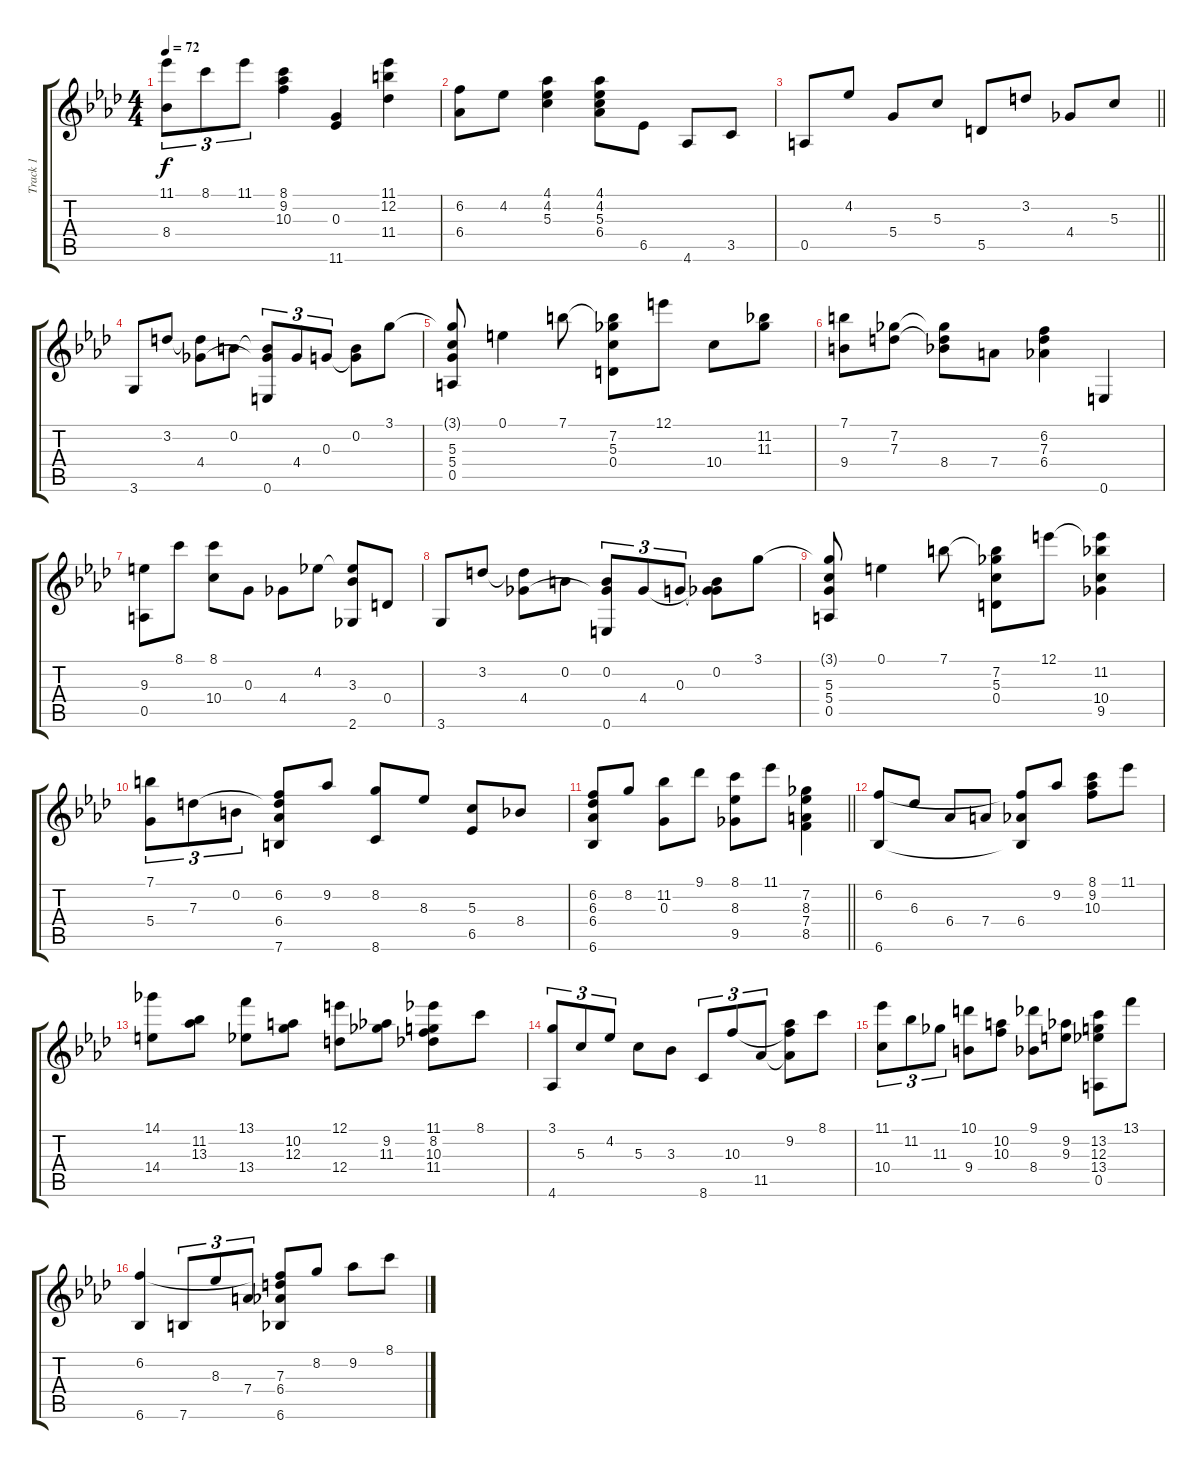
\track ("Track 1" "Track 1") {instrument acousticguitarnylon}
\staff {score tabs}
\tuning (E4 B3 G3 D3 A2 E2) {hide}
\ts (4 4)
\tempo 72
\clef g2
\ks ab
(11.1 8.4).8{tu (3 2) dy f} 8.1.8{tu (3 2)} 11.1.8{tu (3 2)} (8.1 9.2 10.3).4 (0.3 11.6).4 (11.1 12.2 11.4).4 |
(6.2 6.4).8 4.2.8 (4.1 4.2 5.3).4 (4.1 4.2 5.3 6.4).8 6.5.8 4.6.8 3.5.8 |
\barLineRight lightlight
0.5.8 4.2.8 5.4.8 5.3.8 5.5.8 3.2.8 4.4.8 5.3.8 |
3.6.8 3.2.8 (3.2{t} 4.4).8 0.2.8 (0.2{t} 4.4{t} 0.6).8{tu (3 2)} 4.4.8{tu (3 2)} 0.3.8{tu (3 2)} (0.2 0.3{t}).8 3.1.8 |
(3.1{t} 5.3 5.4 0.5).8 0.1.4 7.1.8 (7.1{t} 7.2 5.3 0.4).8 12.1.8 10.4.8 (11.2 11.3).8 |
(7.1 9.4).8 (7.2 7.3).8 (7.2{t} 7.3{t} 8.4).8 7.4.8 (6.2 7.3 6.4).4 0.6.4 |
(9.3 0.5).8 8.1.8 (8.1 10.4).8 0.3.8 4.4.8 4.2.8 (4.2{t} 3.3 2.6).8 0.4.8 |
3.6.8 3.2.8 (3.2{t} 4.4).8 0.2.8 (0.2 4.4{t} 0.6).8{tu (3 2)} 4.4.8{tu (3 2)} 0.3.8{tu (3 2)} (0.2 0.3{t} 4.4{t}).8 3.1.8 |
(3.1{t} 5.3 5.4 0.5).8 0.1.4 7.1.8 (7.1{t} 7.2 5.3 0.4).8 12.1.8 (12.1{t} 11.2 10.4 9.5).4 |
(7.1 5.4).8{tu (3 2)} 7.3.8{tu (3 2)} 0.2.8{tu (3 2)} (6.2 7.3{t} 6.4 7.6).8 9.2.8 (8.2 8.6).8 8.3.8 (5.3 6.5).8 8.4.8 |
\barLineRight lightlight
(6.2 6.3 6.4 6.6).8 8.2.8 (11.2 0.3).8 9.1.8 (8.1 8.3 9.5).8 11.1.8 (7.2 8.3 7.4 8.5).4 |
(6.2 6.6).8 6.3.8 6.4.8 7.4.8 (6.2{t} 6.4 6.6{t}).8 9.2.8 (8.1 9.2 10.3).8 11.1.8 |
(14.1 14.4).8 (11.2 13.3).8 (13.1 13.4).8 (10.2 12.3).8 (12.1 12.4).8 (9.2 11.3).8 (11.1 8.2 10.3 11.4).8 8.1.8 |
(3.1 4.6).8{tu (3 2)} 5.3.8{tu (3 2)} 4.2.8{tu (3 2)} 5.3.8 3.3.8 8.6.8{tu (3 2)} 10.3.8{tu (3 2)} 11.5.8{tu (3 2)} (9.2 10.3{t} 11.5{t}).8 8.1.8 |
(11.1 10.4).8{tu (3 2)} 11.2.8{tu (3 2)} 11.3.8{tu (3 2)} (10.1 9.4).8 (10.2 10.3).8 (9.1 8.4).8 (9.2 9.3).8 (13.2 12.3 13.4 0.5).8 13.1.8 |
(6.2 6.6).4 7.6.8{tu (3 2)} 8.3.8{tu (3 2)} 7.4.8{tu (3 2)} (6.2{t} 7.3 6.4 6.6).8 8.2.8 9.2.8 8.1.8
